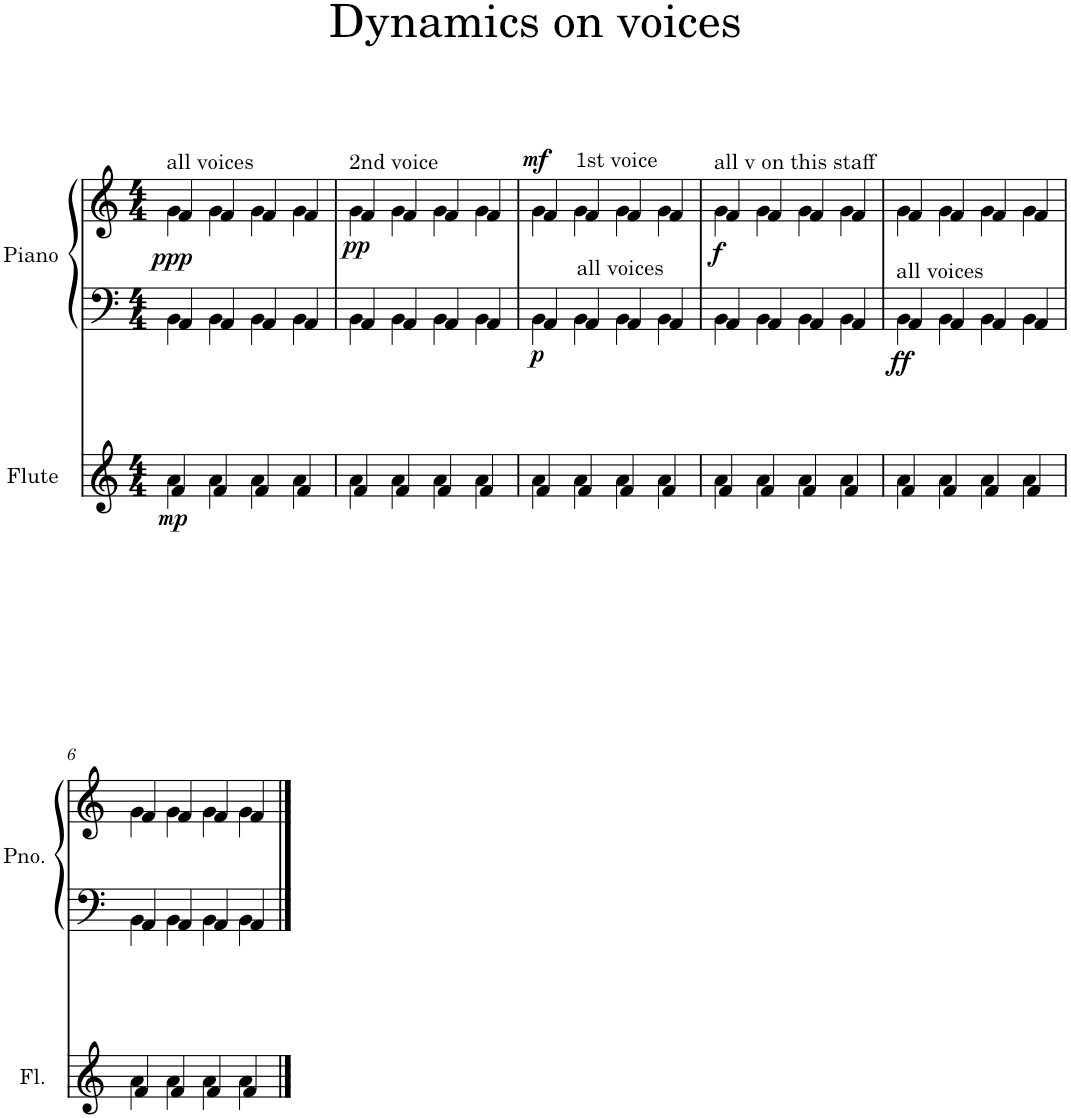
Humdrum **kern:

**kern	**dynam	**kern	**kern	**dynam
*part2	*part2	*part1	*part1	*part1
*staff3	*staff3	*staff2	*staff1	*staff1/2
*I"Flute	*	*I"Piano	*	*
*I'Fl.	*	*I'Pno.	*	*
*clefG2	*	*clefF4	*clefG2	*
*k[]	*	*k[]	*k[]	*
*M4/4	*	*M4/4	*M4/4	*
=1	=1	=1	=1	=1
*^	*	*^	*^	*
!	!	!	!	!	!LO:TX:a:t=all voices	!	!
!	!	!LO:DY:b	!	!	!	!	!LO:DY:b
4f/	4a\	mp	4AA/	4BB\	4f/	4g\	ppp
4f/	4a\	.	4AA/	4BB\	4f/	4g\	.
4f/	4a\	.	4AA/	4BB\	4f/	4g\	.
4f/	4a\	.	4AA/	4BB\	4f/	4g\	.
=2	=2	=2	=2	=2	=2	=2	=2
!	!	!	!	!	!LO:TX:a:t=2nd voice	!	!
!	!	!	!	!	!	!	!LO:DY:b
4f/	4a\	.	4AA/	4BB\	4f/	4g\	pp
4f/	4a\	.	4AA/	4BB\	4f/	4g\	.
4f/	4a\	.	4AA/	4BB\	4f/	4g\	.
4f/	4a\	.	4AA/	4BB\	4f/	4g\	.
=3	=3	=3	=3	=3	=3	=3	=3
!	!	!	!	!	!	!	!LO:DY:b=2
!	!	!	!	!	!	!	!LO:DY:n=1:a
4f/	4a\	.	4AA/	4BB\	4f/	4g\	p mf
!	!	!	!	!	!LO:TX:a:t=1st voice	!	!
!	!	!	!LO:TX:a:t=all voices	!	!	!	!
4f/	4a\	.	4AA/	4BB\	4f/	4g\	.
4f/	4a\	.	4AA/	4BB\	4f/	4g\	.
4f/	4a\	.	4AA/	4BB\	4f/	4g\	.
=4	=4	=4	=4	=4	=4	=4	=4
!	!	!	!	!	!LO:TX:a:t=all v on this staff	!	!
!	!	!	!	!	!	!	!LO:DY:b
4f/	4a\	.	4AA/	4BB\	4f/	4g\	f
4f/	4a\	.	4AA/	4BB\	4f/	4g\	.
4f/	4a\	.	4AA/	4BB\	4f/	4g\	.
4f/	4a\	.	4AA/	4BB\	4f/	4g\	.
=5	=5	=5	=5	=5	=5	=5	=5
!	!	!	!LO:TX:a:t=all voices	!	!	!	!
!	!	!	!	!	!	!	!LO:DY:b=2
4f/	4a\	.	4AA/	4BB\	4f/	4g\	ff
4f/	4a\	.	4AA/	4BB\	4f/	4g\	.
4f/	4a\	.	4AA/	4BB\	4f/	4g\	.
4f/	4a\	.	4AA/	4BB\	4f/	4g\	.
!!LO:LB:g=z	!!
=6	=6	=6	=6	=6	=6	=6	=6
4f/	4a\	.	4AA/	4BB\	4f/	4g\	.
4f/	4a\	.	4AA/	4BB\	4f/	4g\	.
4f/	4a\	.	4AA/	4BB\	4f/	4g\	.
4f/	4a\	.	4AA/	4BB\	4f/	4g\	.
*v	*v	*	*	*	*	*	*
*	*	*v	*v	*	*	*
*	*	*	*v	*v	*
==	==	==	==	==
*-	*-	*-	*-	*-
